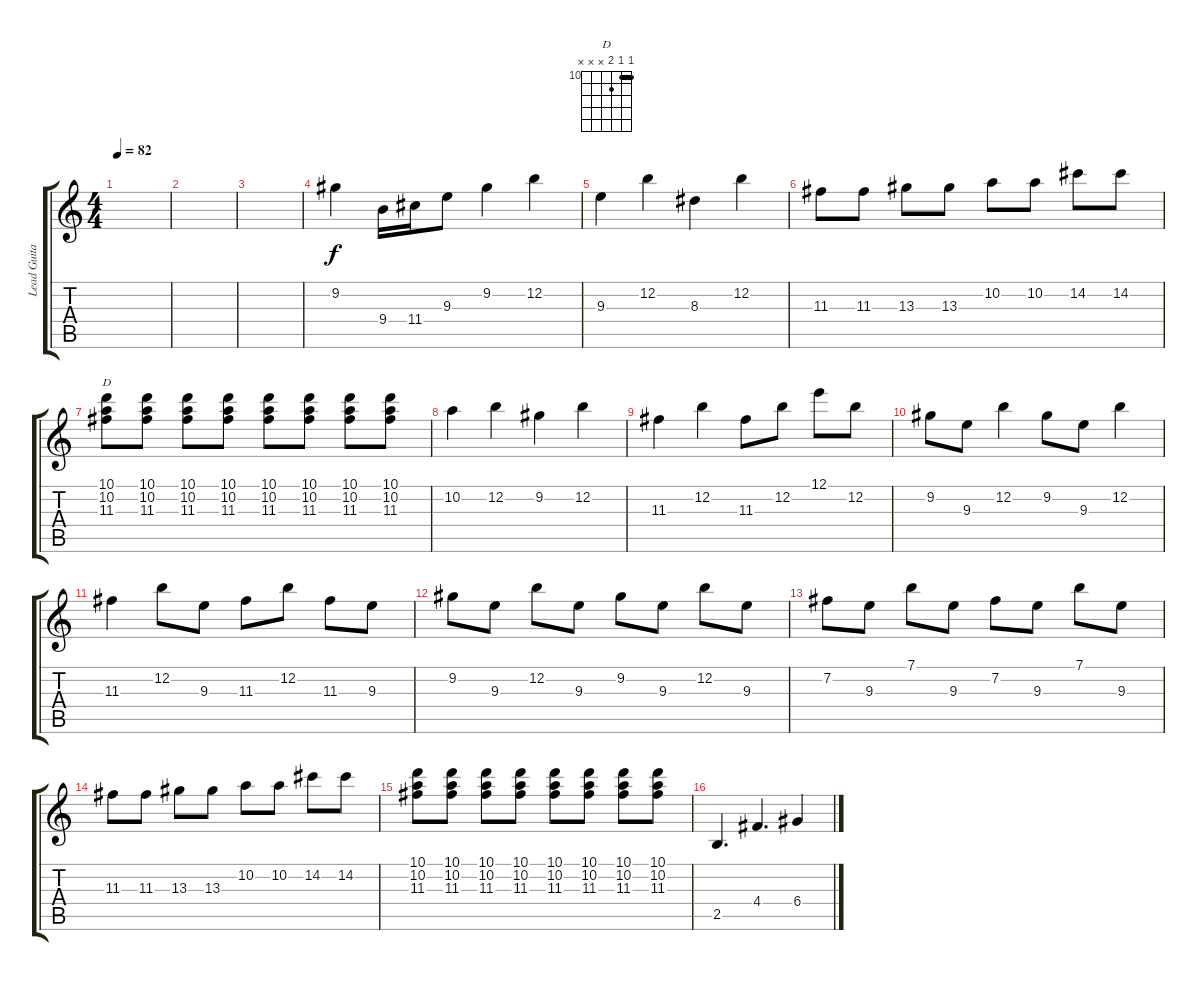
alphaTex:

\track ("Lead Guitar" "Lead Guita") {instrument overdrivenguitar}
\staff {score tabs}
\tuning (E4 B3 G3 D3 A2 E2) {hide}
\chord ("D" 10 10 11 x x x) {firstfret 10 barre 10}
\ts (4 4)
\tempo 82
\clef g2
\ks c
|
|
|
9.2.4 9.4.16 11.4.16 9.3.8 9.2.4 12.2.4 |
9.3.4 12.2.4 8.3.4 12.2.4 |
11.3.8 11.3.8 13.3.8 13.3.8 10.2.8 10.2.8 14.2.8 14.2.8 |
(10.1 10.2 11.3).8{ch "D"} (10.1 10.2 11.3).8 (10.1 10.2 11.3).8 (10.1 10.2 11.3).8 (10.1 10.2 11.3).8 (10.1 10.2 11.3).8 (10.1 10.2 11.3).8 (10.1 10.2 11.3).8 |
10.2.4 12.2.4 9.2.4 12.2.4 |
11.3.4 12.2.4 11.3.8 12.2.8 12.1.8 12.2.8 |
9.2.8 9.3.8 12.2.4 9.2.8 9.3.8 12.2.4 |
11.3.4 12.2.8 9.3.8 11.3.8 12.2.8 11.3.8 9.3.8 |
9.2.8 9.3.8 12.2.8 9.3.8 9.2.8 9.3.8 12.2.8 9.3.8 |
7.2.8 9.3.8 7.1.8 9.3.8 7.2.8 9.3.8 7.1.8 9.3.8 |
11.3.8 11.3.8 13.3.8 13.3.8 10.2.8 10.2.8 14.2.8 14.2.8 |
(10.1 10.2 11.3).8 (10.1 10.2 11.3).8 (10.1 10.2 11.3).8 (10.1 10.2 11.3).8 (10.1 10.2 11.3).8 (10.1 10.2 11.3).8 (10.1 10.2 11.3).8 (10.1 10.2 11.3).8 |
2.5.4{d} 4.4.4{d} 6.4.4
